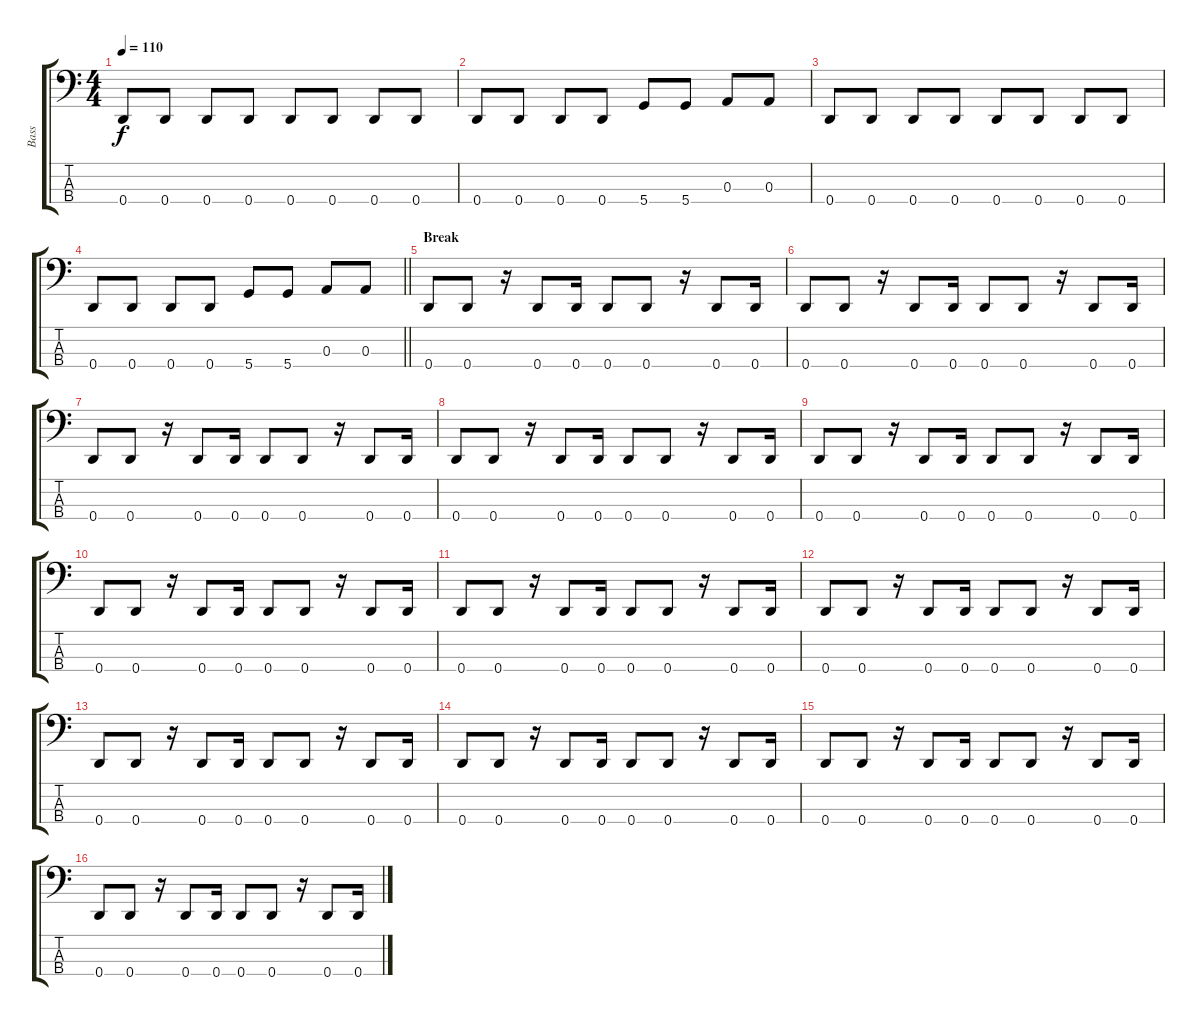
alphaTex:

\track ("Bass" "Bass") {instrument electricbassfinger}
\staff {score tabs}
\tuning (G2 D2 A1 D1) {hide}
\ts (4 4)
\tempo 110
\clef f4
\ks c
0.4.8{dy f} 0.4.8 0.4.8 0.4.8 0.4.8 0.4.8 0.4.8 0.4.8 |
0.4.8 0.4.8 0.4.8 0.4.8 5.4.8 5.4.8 0.3.8 0.3.8 |
0.4.8 0.4.8 0.4.8 0.4.8 0.4.8 0.4.8 0.4.8 0.4.8 |
\barLineRight lightlight
0.4.8 0.4.8 0.4.8 0.4.8 5.4.8 5.4.8 0.3.8 0.3.8 |
\section ("" "Break")
0.4.8 0.4.8 r.16 0.4.8 0.4.16 0.4.8 0.4.8 r.16 0.4.8 0.4.16 |
0.4.8 0.4.8 r.16 0.4.8 0.4.16 0.4.8 0.4.8 r.16 0.4.8 0.4.16 |
0.4.8 0.4.8 r.16 0.4.8 0.4.16 0.4.8 0.4.8 r.16 0.4.8 0.4.16 |
0.4.8 0.4.8 r.16 0.4.8 0.4.16 0.4.8 0.4.8 r.16 0.4.8 0.4.16 |
0.4.8 0.4.8 r.16 0.4.8 0.4.16 0.4.8 0.4.8 r.16 0.4.8 0.4.16 |
0.4.8 0.4.8 r.16 0.4.8 0.4.16 0.4.8 0.4.8 r.16 0.4.8 0.4.16 |
0.4.8 0.4.8 r.16 0.4.8 0.4.16 0.4.8 0.4.8 r.16 0.4.8 0.4.16 |
0.4.8 0.4.8 r.16 0.4.8 0.4.16 0.4.8 0.4.8 r.16 0.4.8 0.4.16 |
0.4.8 0.4.8 r.16 0.4.8 0.4.16 0.4.8 0.4.8 r.16 0.4.8 0.4.16 |
0.4.8 0.4.8 r.16 0.4.8 0.4.16 0.4.8 0.4.8 r.16 0.4.8 0.4.16 |
0.4.8 0.4.8 r.16 0.4.8 0.4.16 0.4.8 0.4.8 r.16 0.4.8 0.4.16 |
0.4.8 0.4.8 r.16 0.4.8 0.4.16 0.4.8 0.4.8 r.16 0.4.8 0.4.16
